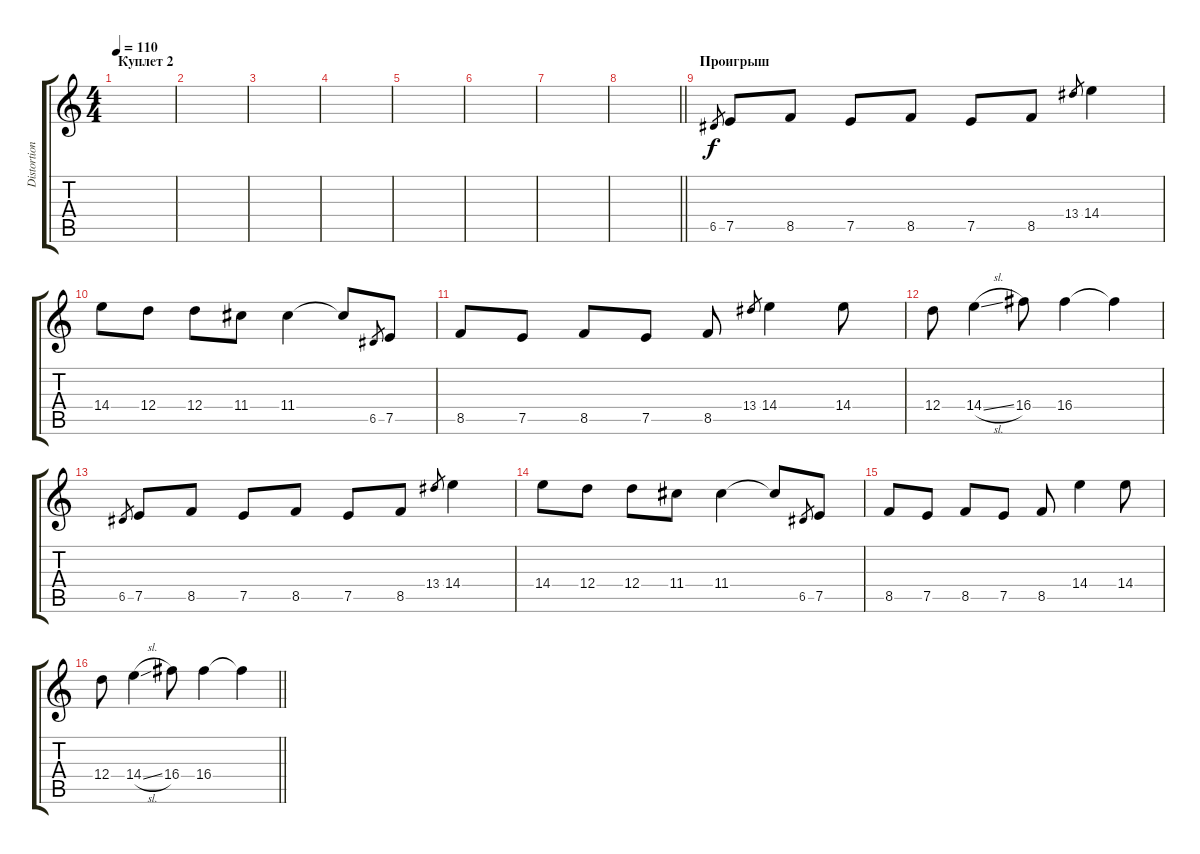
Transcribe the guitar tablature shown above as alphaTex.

\track ("Distortion (2 гитара)" "Distortion") {instrument distortionguitar}
\staff {score tabs}
\tuning (E4 B3 G3 D3 A2 E2) {hide}
\ts (4 4)
\section ("" "Куплет 2")
\tempo 110
\clef g2
\ks c
|
|
|
|
|
|
|
\barLineRight lightlight
|
\section ("" "Проигрыш")
6.5.8{gr} 7.5.8 8.5.8 7.5.8 8.5.8 7.5.8 8.5.8 13.4.8{gr} 14.4.4 |
14.4.8 12.4.8 12.4.8 11.4.8 11.4.4 11.4{t}.8 6.5.8{gr} 7.5.8 |
8.5.8 7.5.8 8.5.8 7.5.8 8.5.8 13.4.8{gr} 14.4.4 14.4.8 |
12.4.8 14.4{sl}.4 16.4.8 16.4.4 16.4{t}.4 |
6.5.8{gr} 7.5.8 8.5.8 7.5.8 8.5.8 7.5.8 8.5.8 13.4.8{gr} 14.4.4 |
14.4.8 12.4.8 12.4.8 11.4.8 11.4.4 11.4{t}.8 6.5.8{gr} 7.5.8 |
8.5.8 7.5.8 8.5.8 7.5.8 8.5.8 14.4.4 14.4.8 |
\barLineRight lightlight
12.4.8 14.4{sl}.4 16.4.8 16.4.4 16.4{t}.4
